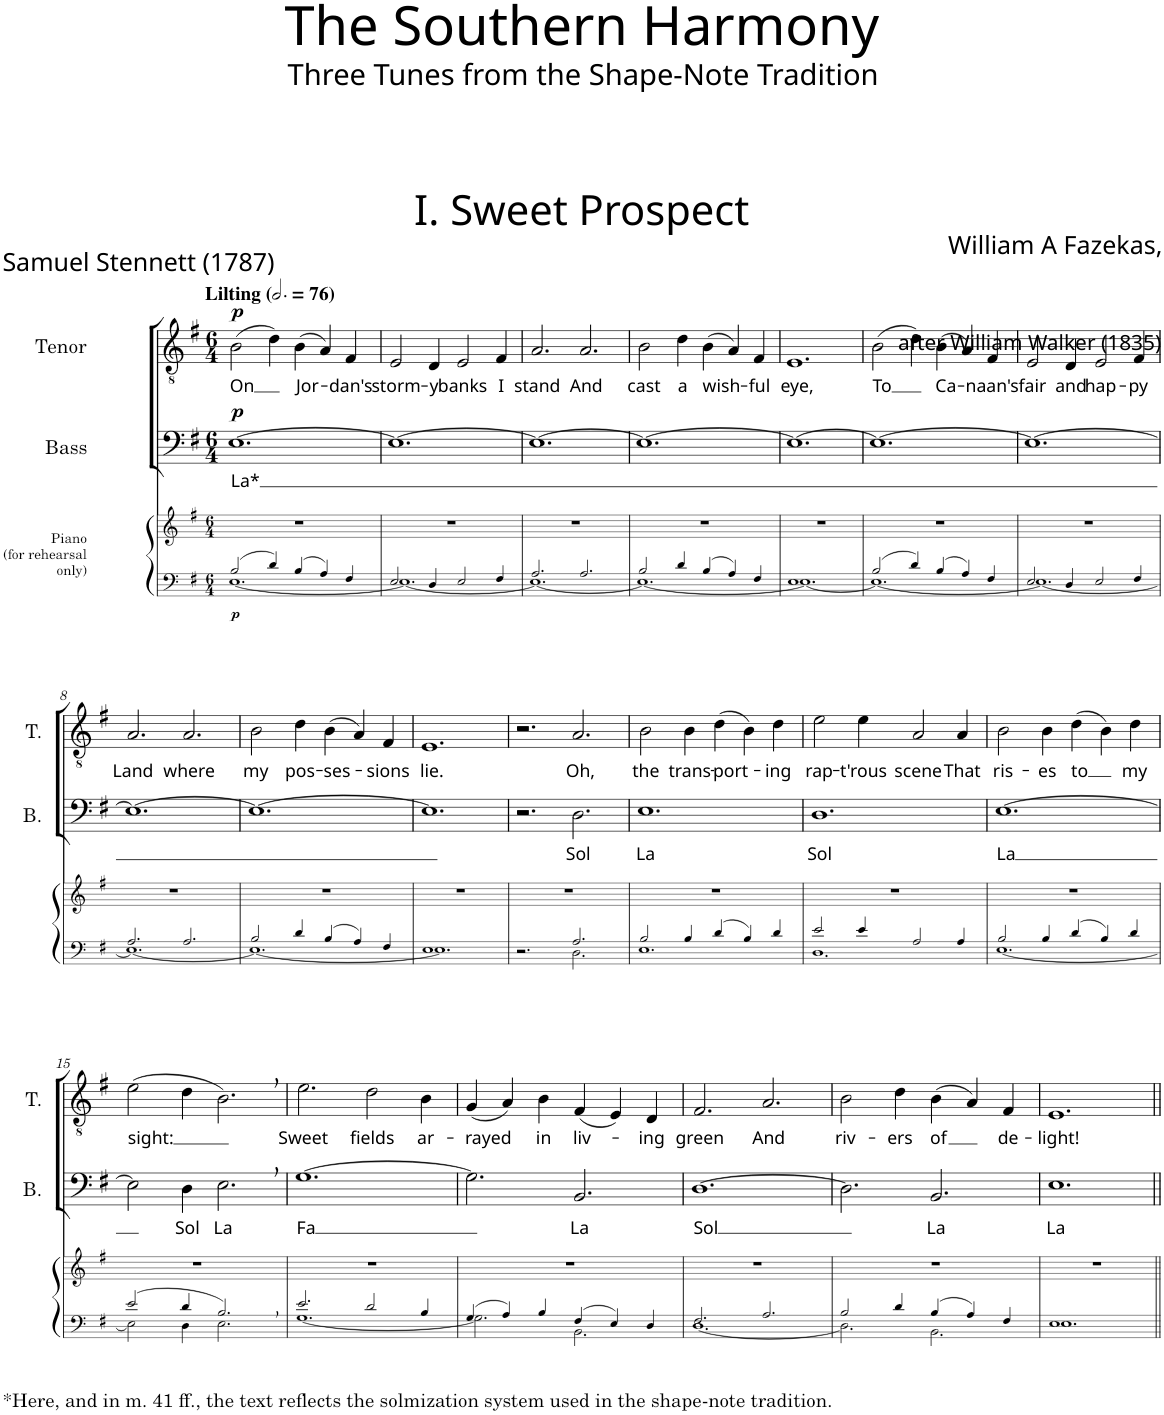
**kern	**kern	**dynam	**kern	**text	**dynam	**kern	**text	**dynam	**kern	**kern	**kern	**kern	**kern
*part8	*part8	*part8	*part7	*part7	*part7	*part6	*part6	*part6	*part5	*part4	*part3	*part2	*part1
*staff9	*staff8	*staff8/9	*staff7	*staff7	*staff7	*staff6	*staff6	*staff6	*staff5	*staff4	*staff3	*staff2	*staff1
*I"Piano (for rehearsal only)	*	*	*I"Bass	*	*	*I"Tenor	*	*	*I"Alto	*I"Mezzo*	*I"Soprano II	*I"Soprano I	*I"Soprano
*I'Pno	*	*	*I'B.	*	*	*I'T.	*	*	*I'A.	*I'M.	*I'S. II	*I'S. I	*I'S.
*stria5	*stria5	*	*	*	*	*	*	*	*	*	*	*	*
*clefF4	*clefG2	*	*clefF4	*	*	*clefGv2	*	*	*clefG2	*clefG2	*clefG2	*clefG2	*clefG2
*k[f#]	*k[f#]	*	*k[f#]	*	*	*k[f#]	*	*	*k[f#]	*k[f#]	*k[f#]	*k[f#]	*k[f#]
*M6/4	*M6/4	*	*M6/4	*	*	*M6/4	*	*	*M6/4	*M6/4	*M6/4	*M6/4	*M6/4
*MM228	*MM228	*	*MM228	*	*	*MM228	*	*	*MM228	*MM228	*MM228	*MM228	*MM228
=1	=1	=1	=1	=1	=1	=1	=1	=1	=1	=1	=1	=1	=1
*^	*	*	*	*	*	*	*	*	*	*	*	*	*
!	!	!	!	!	!	!	!	!	!	!	!	!	!	!LO:TX:a:B:t=Lilting
!	!	!	!LO:DY:b=2	!	!LO:LY:b	!LO:DY:a	!	!LO:LY:b	!LO:DY:a	!	!	!	!	!
2B/	[1.E	1.r	p	[1.E	La*	p	(2B\	On	p	1.r	1.r	1.r	1.r	1.r
4d/	.	.	.	.	.	.	4d\)	.	.	.	.	.	.	.
!	!	!	!	!	!	!	!	!LO:LY:b	!	!	!	!	!	!
4B/	.	.	.	.	.	.	(4B\	Jor-	.	.	.	.	.	.
4A/	.	.	.	.	.	.	4A/)	.	.	.	.	.	.	.
!	!	!	!	!	!	!	!	!LO:LY:b	!	!	!	!	!	!
4F#/	.	.	.	.	.	.	4F#/	-dan's	.	.	.	.	.	.
=2	=2	=2	=2	=2	=2	=2	=2	=2	=2	=2	=2	=2	=2	=2
!	!	!	!	!	!	!	!	!LO:LY:b	!	!	!	!	!	!
2E/	1.E_	1.r	.	1.E_	.	.	2E/	storm-	.	1.r	1.r	1.r	1.r	1.r
!	!	!	!	!	!	!	!	!LO:LY:b	!	!	!	!	!	!
4D/	.	.	.	.	.	.	4D/	-y	.	.	.	.	.	.
!	!	!	!	!	!	!	!	!LO:LY:b	!	!	!	!	!	!
2E/	.	.	.	.	.	.	2E/	banks	.	.	.	.	.	.
!	!	!	!	!	!	!	!	!LO:LY:b	!	!	!	!	!	!
4F#/	.	.	.	.	.	.	4F#/	I	.	.	.	.	.	.
=3	=3	=3	=3	=3	=3	=3	=3	=3	=3	=3	=3	=3	=3	=3
!	!	!	!	!	!	!	!	!LO:LY:b	!	!	!	!	!	!
2.A/	1.E_	1.r	.	1.E_	.	.	2.A/	stand	.	1.r	1.r	1.r	1.r	1.r
!	!	!	!	!	!	!	!	!LO:LY:b	!	!	!	!	!	!
2.A/	.	.	.	.	.	.	2.A/	And	.	.	.	.	.	.
=4	=4	=4	=4	=4	=4	=4	=4	=4	=4	=4	=4	=4	=4	=4
!	!	!	!	!	!	!	!	!LO:LY:b	!	!	!	!	!	!
2B/	1.E_	1.r	.	1.E_	.	.	2B\	cast	.	1.r	1.r	1.r	1.r	1.r
!	!	!	!	!	!	!	!	!LO:LY:b	!	!	!	!	!	!
4d/	.	.	.	.	.	.	4d\	a	.	.	.	.	.	.
!	!	!	!	!	!	!	!	!LO:LY:b	!	!	!	!	!	!
4B/	.	.	.	.	.	.	(4B\	wish-	.	.	.	.	.	.
4A/	.	.	.	.	.	.	4A/)	.	.	.	.	.	.	.
!	!	!	!	!	!	!	!	!LO:LY:b	!	!	!	!	!	!
4F#/	.	.	.	.	.	.	4F#/	-ful	.	.	.	.	.	.
=5	=5	=5	=5	=5	=5	=5	=5	=5	=5	=5	=5	=5	=5	=5
!	!	!	!	!	!	!	!	!LO:LY:b	!	!	!	!	!	!
1.E	1.E_	1.r	.	1.E_	.	.	1.E	eye,	.	1.r	1.r	1.r	1.r	1.r
=6	=6	=6	=6	=6	=6	=6	=6	=6	=6	=6	=6	=6	=6	=6
!	!	!	!	!	!	!	!	!LO:LY:b	!	!	!	!	!	!
2B/	1.E_	1.r	.	1.E_	.	.	(2B\	To	.	1.r	1.r	1.r	1.r	1.r
4d/	.	.	.	.	.	.	4d\)	.	.	.	.	.	.	.
!	!	!	!	!	!	!	!	!LO:LY:b	!	!	!	!	!	!
4B/	.	.	.	.	.	.	(4B\	Ca-	.	.	.	.	.	.
4A/	.	.	.	.	.	.	4A/)	.	.	.	.	.	.	.
!	!	!	!	!	!	!	!	!LO:LY:b	!	!	!	!	!	!
4F#/	.	.	.	.	.	.	4F#/	-naan's	.	.	.	.	.	.
=7	=7	=7	=7	=7	=7	=7	=7	=7	=7	=7	=7	=7	=7	=7
!	!	!	!	!	!	!	!	!LO:LY:b	!	!	!	!	!	!
2E/	1.E_	1.r	.	1.E_	.	.	2E/	fair	.	1.r	1.r	1.r	1.r	1.r
!	!	!	!	!	!	!	!	!LO:LY:b	!	!	!	!	!	!
4D/	.	.	.	.	.	.	4D/	and	.	.	.	.	.	.
!	!	!	!	!	!	!	!	!LO:LY:b	!	!	!	!	!	!
2E/	.	.	.	.	.	.	2E/	hap-	.	.	.	.	.	.
!	!	!	!	!	!	!	!	!LO:LY:b	!	!	!	!	!	!
4F#/	.	.	.	.	.	.	4F#/	-py	.	.	.	.	.	.
!!LO:LB:g=z
=8	=8	=8	=8	=8	=8	=8	=8	=8	=8	=8	=8	=8	=8	=8
!	!	!	!	!	!	!	!	!LO:LY:b	!	!	!	!	!	!
2.A/	1.E_	1.r	.	1.E_	.	.	2.A/	Land	.	1.r	1.r	1.r	1.r	1.r
!	!	!	!	!	!	!	!	!LO:LY:b	!	!	!	!	!	!
2.A/	.	.	.	.	.	.	2.A/	where	.	.	.	.	.	.
=9	=9	=9	=9	=9	=9	=9	=9	=9	=9	=9	=9	=9	=9	=9
!	!	!	!	!	!	!	!	!LO:LY:b	!	!	!	!	!	!
2B/	1.E_	1.r	.	1.E_	.	.	2B\	my	.	1.r	1.r	1.r	1.r	1.r
!	!	!	!	!	!	!	!	!LO:LY:b	!	!	!	!	!	!
4d/	.	.	.	.	.	.	4d\	pos-	.	.	.	.	.	.
!	!	!	!	!	!	!	!	!LO:LY:b	!	!	!	!	!	!
4B/	.	.	.	.	.	.	(4B\	-ses-	.	.	.	.	.	.
4A/	.	.	.	.	.	.	4A/)	.	.	.	.	.	.	.
!	!	!	!	!	!	!	!	!LO:LY:b	!	!	!	!	!	!
4F#/	.	.	.	.	.	.	4F#/	-sions	.	.	.	.	.	.
=10	=10	=10	=10	=10	=10	=10	=10	=10	=10	=10	=10	=10	=10	=10
!	!	!	!	!	!	!	!	!LO:LY:b	!	!	!	!	!	!
1.E	1.E]	1.r	.	1.E]	.	.	1.E	lie.	.	1.r	1.r	1.r	1.r	1.r
=11	=11	=11	=11	=11	=11	=11	=11	=11	=11	=11	=11	=11	=11	=11
2.r	2.ryy	1.r	.	2.r	.	.	2.r	.	.	1.r	1.r	1.r	1.r	1.r
!	!	!	!	!	!LO:LY:b	!	!	!LO:LY:b	!	!	!	!	!	!
2.A/	2.D\	.	.	2.D\	Sol	.	2.A/	Oh,	.	.	.	.	.	.
=12	=12	=12	=12	=12	=12	=12	=12	=12	=12	=12	=12	=12	=12	=12
!	!	!	!	!	!LO:LY:b	!	!	!LO:LY:b	!	!	!	!	!	!
2B/	1.E	1.r	.	1.E	La	.	2B\	the	.	1.r	1.r	1.r	1.r	1.r
!	!	!	!	!	!	!	!	!LO:LY:b	!	!	!	!	!	!
4B/	.	.	.	.	.	.	4B\	trans-	.	.	.	.	.	.
!	!	!	!	!	!	!	!	!LO:LY:b	!	!	!	!	!	!
4d/	.	.	.	.	.	.	(4d\	-port-	.	.	.	.	.	.
4B/	.	.	.	.	.	.	4B\)	.	.	.	.	.	.	.
!	!	!	!	!	!	!	!	!LO:LY:b	!	!	!	!	!	!
4d/	.	.	.	.	.	.	4d\	-ing	.	.	.	.	.	.
=13	=13	=13	=13	=13	=13	=13	=13	=13	=13	=13	=13	=13	=13	=13
!	!	!	!	!	!LO:LY:b	!	!	!LO:LY:b	!	!	!	!	!	!
2e/	1.D	1.r	.	1.D	Sol	.	2e\	rap-	.	1.r	1.r	1.r	1.r	1.r
!	!	!	!	!	!	!	!	!LO:LY:b	!	!	!	!	!	!
4e/	.	.	.	.	.	.	4e\	-t'rous	.	.	.	.	.	.
!	!	!	!	!	!	!	!	!LO:LY:b	!	!	!	!	!	!
2A/	.	.	.	.	.	.	2A/	scene	.	.	.	.	.	.
!	!	!	!	!	!	!	!	!LO:LY:b	!	!	!	!	!	!
4A/	.	.	.	.	.	.	4A/	That	.	.	.	.	.	.
=14	=14	=14	=14	=14	=14	=14	=14	=14	=14	=14	=14	=14	=14	=14
!	!	!	!	!	!LO:LY:b	!	!	!LO:LY:b	!	!	!	!	!	!
2B/	[1.E	1.r	.	[1.E	La	.	2B\	ris-	.	1.r	1.r	1.r	1.r	1.r
!	!	!	!	!	!	!	!	!LO:LY:b	!	!	!	!	!	!
4B/	.	.	.	.	.	.	4B\	-es	.	.	.	.	.	.
!	!	!	!	!	!	!	!	!LO:LY:b	!	!	!	!	!	!
4d/	.	.	.	.	.	.	(4d\	to	.	.	.	.	.	.
4B/	.	.	.	.	.	.	4B\)	.	.	.	.	.	.	.
!	!	!	!	!	!	!	!	!LO:LY:b	!	!	!	!	!	!
4d/	.	.	.	.	.	.	4d\	my	.	.	.	.	.	.
!!LO:LB:g=z
=15	=15	=15	=15	=15	=15	=15	=15	=15	=15	=15	=15	=15	=15	=15
!LO:TX:b:t=*Here, and in m. 41 ff., the text reflects the solmization system used in the shape-note tradition.	!	!	!	!	!	!	!	!	!	!	!	!	!	!
!	!	!	!	!	!	!	!	!LO:LY:b	!	!	!	!	!	!
2e/	2E\]	1.r	.	2E\]	.	.	(2e\	sight:	.	1.r	1.r	1.r	1.r	1.r
!	!	!	!	!	!LO:LY:b	!	!	!	!	!	!	!	!	!
4d/	4D\	.	.	4D\	Sol	.	4d\	.	.	.	.	.	.	.
!	!	!	!	!	!LO:LY:b	!	!	!	!	!	!	!	!	!
2.B,/	2.E\	.	.	2.E,\	La	.	2.B,\)	.	.	.	.	.	.	.
=16	=16	=16	=16	=16	=16	=16	=16	=16	=16	=16	=16	=16	=16	=16
!	!	!	!	!	!LO:LY:b	!	!	!LO:LY:b	!	!	!	!	!	!
2.e/	[1.G	1.r	.	[1.G	Fa	.	2.e\	Sweet	.	1.r	1.r	1.r	1.r	1.r
!	!	!	!	!	!	!	!	!LO:LY:b	!	!	!	!	!	!
2d/	.	.	.	.	.	.	2d\	fields	.	.	.	.	.	.
!	!	!	!	!	!	!	!	!LO:LY:b	!	!	!	!	!	!
4B/	.	.	.	.	.	.	4B\	ar-	.	.	.	.	.	.
=17	=17	=17	=17	=17	=17	=17	=17	=17	=17	=17	=17	=17	=17	=17
!	!	!	!	!	!	!	!	!LO:LY:b	!	!	!	!	!	!
4G/	2.G\]	1.r	.	2.G\]	.	.	(4G/	-rayed	.	1.r	1.r	1.r	1.r	1.r
4A/	.	.	.	.	.	.	4A/)	.	.	.	.	.	.	.
!	!	!	!	!	!	!	!	!LO:LY:b	!	!	!	!	!	!
4B/	.	.	.	.	.	.	4B\	in	.	.	.	.	.	.
!	!	!	!	!	!LO:LY:b	!	!	!LO:LY:b	!	!	!	!	!	!
4F#/	2.BB\	.	.	2.BB/	La	.	(4F#/	liv-	.	.	.	.	.	.
4E/	.	.	.	.	.	.	4E/)	.	.	.	.	.	.	.
!	!	!	!	!	!	!	!	!LO:LY:b	!	!	!	!	!	!
4D/	.	.	.	.	.	.	4D/	-ing	.	.	.	.	.	.
=18	=18	=18	=18	=18	=18	=18	=18	=18	=18	=18	=18	=18	=18	=18
!	!	!	!	!	!LO:LY:b	!	!	!LO:LY:b	!	!	!	!	!	!
2.F#/	[1.D	1.r	.	[1.D	Sol	.	2.F#/	green	.	1.r	1.r	1.r	1.r	1.r
!	!	!	!	!	!	!	!	!LO:LY:b	!	!	!	!	!	!
2.A/	.	.	.	.	.	.	2.A/	And	.	.	.	.	.	.
=19	=19	=19	=19	=19	=19	=19	=19	=19	=19	=19	=19	=19	=19	=19
!	!	!	!	!	!	!	!	!LO:LY:b	!	!	!	!	!	!
2B/	2.D\]	1.r	.	2.D\]	.	.	2B\	riv-	.	1.r	1.r	1.r	1.r	1.r
!	!	!	!	!	!	!	!	!LO:LY:b	!	!	!	!	!	!
4d/	.	.	.	.	.	.	4d\	-ers	.	.	.	.	.	.
!	!	!	!	!	!LO:LY:b	!	!	!LO:LY:b	!	!	!	!	!	!
4B/	2.BB\	.	.	2.BB/	La	.	(4B\	of	.	.	.	.	.	.
4A/	.	.	.	.	.	.	4A/)	.	.	.	.	.	.	.
!	!	!	!	!	!	!	!	!LO:LY:b	!	!	!	!	!	!
4F#/	.	.	.	.	.	.	4F#/	de-	.	.	.	.	.	.
=20	=20	=20	=20	=20	=20	=20	=20	=20	=20	=20	=20	=20	=20	=20
!	!	!	!	!	!LO:LY:b	!	!	!LO:LY:b	!	!	!	!	!	!
1.E	1.E	1.r	.	1.E	La	.	1.E	-light!	.	1.r	1.r	1.r	1.r	1.r
*v	*v	*	*	*	*	*	*	*	*	*	*	*	*	*
=||	=||	=||	=||	=||	=||	=||	=||	=||	=||	=||	=||	=||	=||
*-	*-	*-	*-	*-	*-	*-	*-	*-	*-	*-	*-	*-	*-
